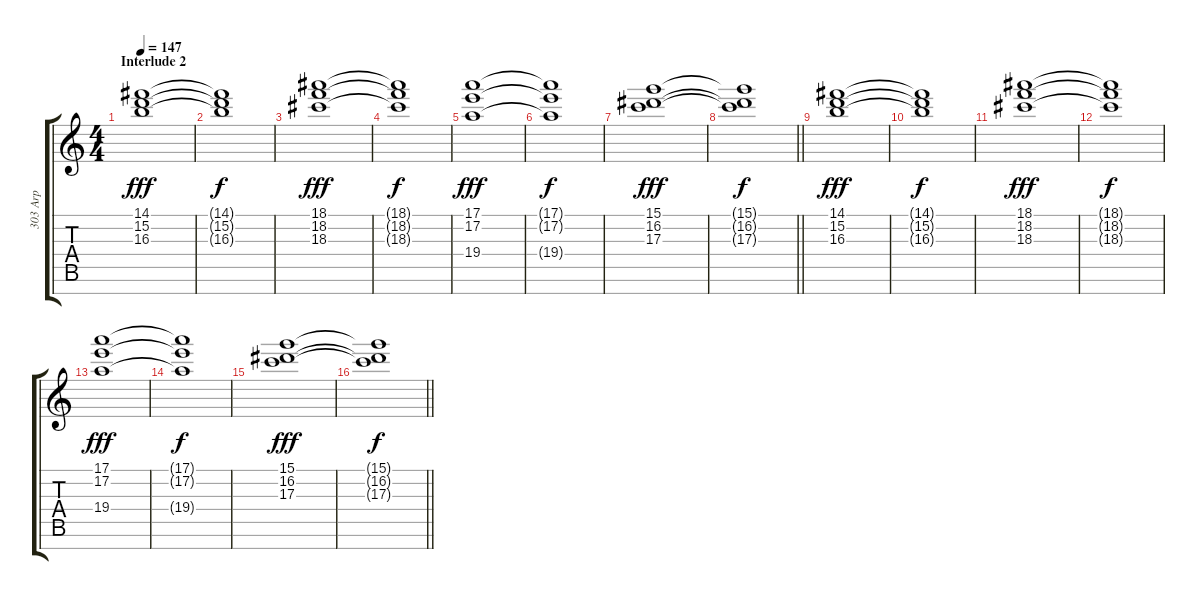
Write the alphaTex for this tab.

\track ("303 Arp" "303 Arp") {instrument synthbass1}
\staff {score tabs}
\tuning (E4 B3 G3 D3 A2 E2 B1) {hide}
\ts (4 4)
\section ("" "Interlude 2")
\tempo 147
\clef g2
\ks c
(14.1 15.2 16.3).1{dy fff} |
(14.1{t} 15.2{t} 16.3{t}).1{dy f} |
(18.1 18.2 18.3).1{dy fff} |
(18.1{t} 18.2{t} 18.3{t}).1{dy f} |
(17.1 17.2 19.4).1{dy fff} |
(17.1{t} 17.2{t} 19.4{t}).1{dy f} |
(15.1 16.2 17.3).1{dy fff} |
\barLineRight lightlight
(15.1{t} 16.2{t} 17.3{t}).1{dy f} |
(14.1 15.2 16.3).1{dy fff} |
(14.1{t} 15.2{t} 16.3{t}).1{dy f} |
(18.1 18.2 18.3).1{dy fff} |
(18.1{t} 18.2{t} 18.3{t}).1{dy f} |
(17.1 17.2 19.4).1{dy fff} |
(17.1{t} 17.2{t} 19.4{t}).1{dy f} |
(15.1 16.2 17.3).1{dy fff} |
\barLineRight lightlight
(15.1{t} 16.2{t} 17.3{t}).1{dy f}
